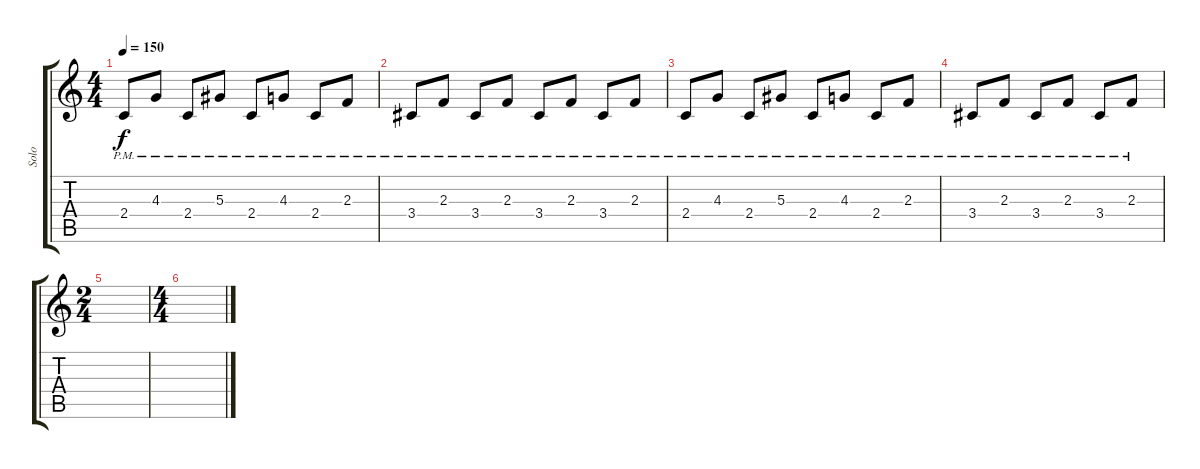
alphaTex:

\track ("Solo" "Solo") {instrument distortionguitar}
\staff {score tabs}
\tuning (C4 G3 Eb3 Bb2 F2 C2) {hide}
\ts (4 4)
\tempo 150
\clef g2
\ks c
2.4{pm}.8{dy f} 4.3{pm}.8 2.4{pm}.8 5.3{pm}.8 2.4{pm}.8 4.3{pm}.8 2.4{pm}.8 2.3{pm}.8 |
3.4{pm}.8 2.3{pm}.8 3.4{pm}.8 2.3{pm}.8 3.4{pm}.8 2.3{pm}.8 3.4{pm}.8 2.3{pm}.8 |
2.4{pm}.8 4.3{pm}.8 2.4{pm}.8 5.3{pm}.8 2.4{pm}.8 4.3{pm}.8 2.4{pm}.8 2.3{pm}.8 |
3.4{pm}.8 2.3{pm}.8 3.4{pm}.8 2.3{pm}.8 3.4{pm}.8 2.3{pm}.8 |
\ts (2 4)
|
\ts (4 4)
